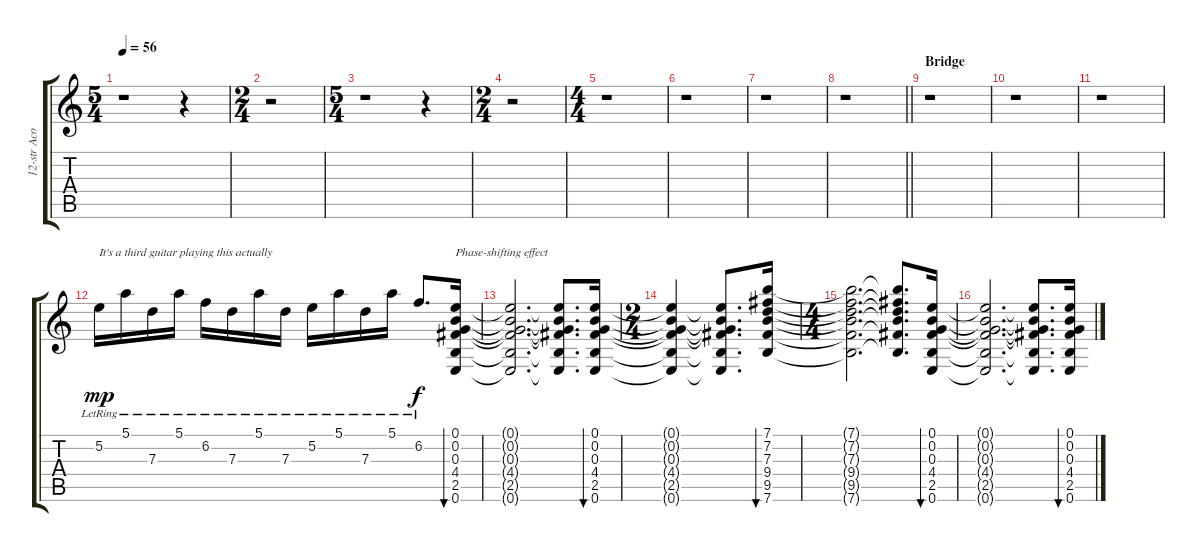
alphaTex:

\track ("12-str Acoustic (Gilmour)" "12-str Aco") {instrument acousticguitarsteel}
\staff {score tabs}
\tuning (E4 B3 G3 D3 A2 E2) {hide}
\ts (5 4)
\tempo 56
\clef g2
\ks c
r.1{dy f} r.4 |
\ts (2 4)
r.2 |
\ts (5 4)
r.1 r.4 |
\ts (2 4)
r.2 |
\ts (4 4)
r.1 |
r.1 |
r.1 |
\barLineRight lightlight
r.1 |
\section ("" "Bridge")
r.1 |
r.1 |
r.1 |
5.2{lr}.16{txt "It's a third guitar playing this actually" dy mp} 5.1{lr}.16 7.3{lr}.16 5.1{lr}.16 6.2{lr}.16 7.3{lr}.16 5.1{lr}.16 7.3{lr}.16 5.2{lr}.16 5.1{lr}.16 7.3{lr}.16 5.1{lr}.16 6.2{lr}.8{d dy f} (0.1 0.2 0.3 4.4 2.5 0.6).16{bu 240 txt "Phase-shifting effect"} |
(0.1{t} 0.2{t} 0.3{t} 4.4{t} 2.5{t} 0.6{t}).2{d} (0.1{t} 0.2{t} 0.3{t} 4.4{t} 2.5{t} 0.6{t}).8{d} (0.1 0.2 0.3 4.4 2.5 0.6).16{bu 240} |
\ts (2 4)
(0.1{t} 0.2{t} 0.3{t} 4.4{t} 2.5{t} 0.6{t}).4 (0.1{t} 0.2{t} 0.3{t} 4.4{t} 2.5{t} 0.6{t}).8{d} (7.1 7.2 7.3 9.4 9.5 7.6).16{bu 240} |
\ts (4 4)
(7.1{t} 7.2{t} 7.3{t} 9.4{t} 9.5{t} 7.6{t}).2{d} (7.1{t} 7.2{t} 7.3{t} 9.4{t} 9.5{t} 7.6{t}).8{d} (0.1 0.2 0.3 4.4 2.5 0.6).16{bu 240} |
(0.1{t} 0.2{t} 0.3{t} 4.4{t} 2.5{t} 0.6{t}).2{d} (0.1{t} 0.2{t} 0.3{t} 4.4{t} 2.5{t} 0.6{t}).8{d} (0.1 0.2 0.3 4.4 2.5 0.6).16{bu 240}
